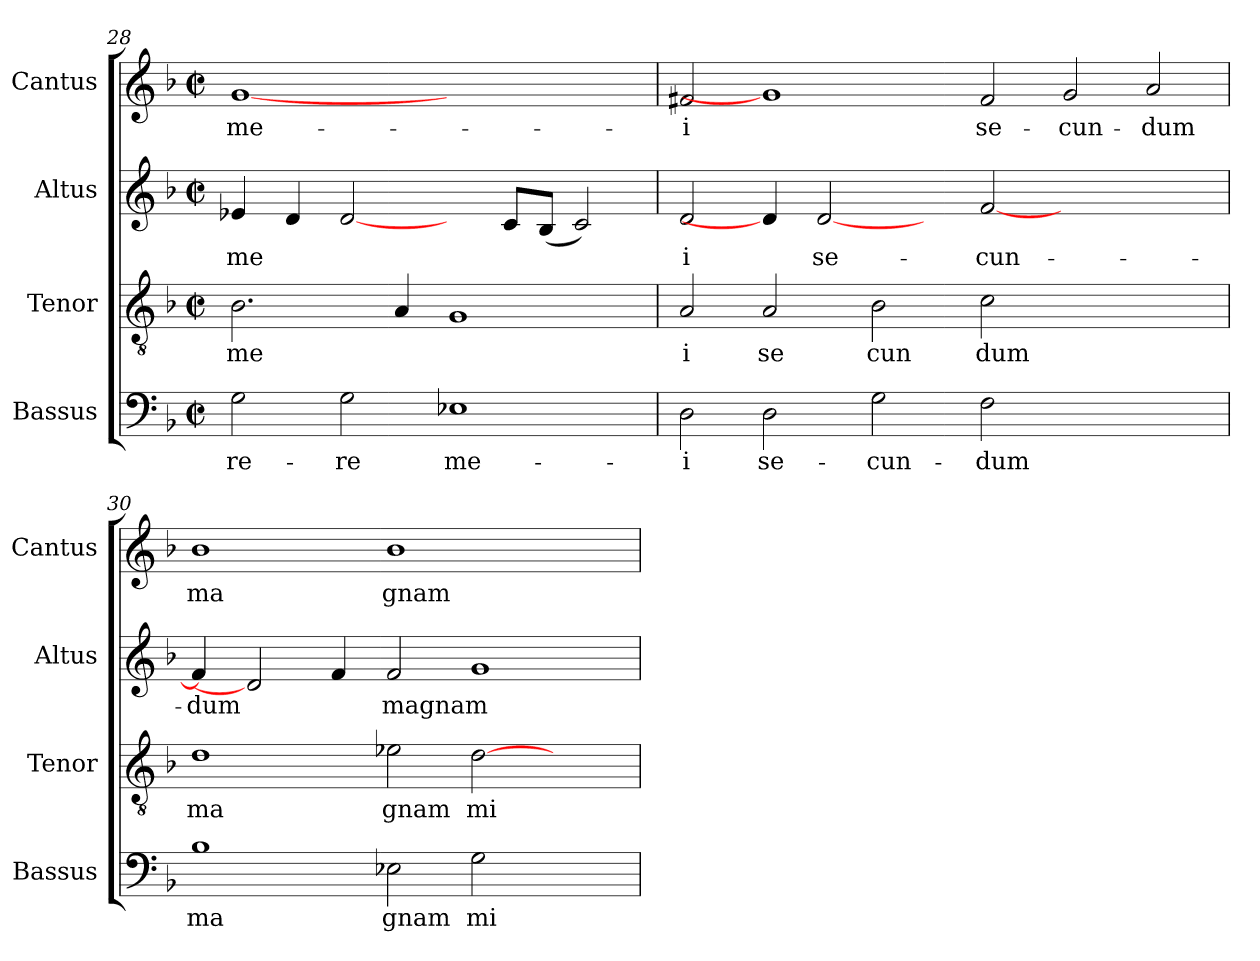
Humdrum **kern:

**kern	**text	**kern	**text	**kern	**text	**kern	**text
*part4	*part4	*part3	*part3	*part2	*part2	*part1	*part1
*staff4	*staff4	*staff3	*staff3	*staff2	*staff2	*staff1	*staff1
*I"Bassus	*	*I"Tenor	*	*I"Altus	*	*I"Cantus	*
*I'Bassus	*	*I'Tenor	*	*I'Altus	*	*I'Cantus	*
*clefF4	*	*clefGv2	*	*clefG2	*	*clefG2	*
*k[b-]	*	*k[b-]	*	*k[b-]	*	*k[b-]	*
*F:	*	*F:	*	*F:	*	*F:	*
*M2/2	*	*M2/2	*	*M2/2	*	*M2/2	*
*met(c|)	*	*met(c|)	*	*met(c|)	*	*met(c|)	*
=28	=28	=28	=28	=28	=28	=28	=28
!	!LO:LY:b:cj	!	!LO:LY:b:cj	!	!LO:LY:b:cj	!	!LO:LY:b:cj
2G\	-re-	2.B-\	me	4e-X/	me-	[1g	me-
!	!	!	!	!	!LO:LY:b:cj	!	!
.	.	.	.	4d/	--	.	.
!	!LO:LY:b:cj	!	!	!	!LO:LY:b:cj	!	!
2G\	-re	.	.	[2d/	--	.	.
!	!	!	!LO:LY:b:cj	!	!	!	!
.	.	4A/	.	.	.	.	.
!	!LO:LY:b:cj	!	!LO:LY:b:cj	!	!	!	!
1E-X	me-	1G	.	4ryy	.	1ryy	.
!	!	!	!	!	!LO:LY:b:cj	!	!
.	.	.	.	8c/L	--	.	.
!	!	!	!	!	!LO:LY:b:cj	!	!
.	.	.	.	(>8B-/J	--	.	.
!	!	!	!	!	!LO:LY:b:cj	!	!
.	.	.	.	2c/)	--	.	.
=29	=29	=29	=29	=29	=29	=29	=29
!	!LO:LY:b:cj	!	!LO:LY:b:cj	!	!LO:LY:b:cj	!	!LO:LY:b:cj
2D\	-i	2A/	i	2d/	-i	2f#X/	-i
!	!LO:LY:b:cj	!	!LO:LY:b:cj	!	!	!	!
2D\	se-	2A/	se	4d/]	.	1g]	.
!	!	!	!	!	!LO:LY:b:cj	!	!
.	.	.	.	[2d	se-	.	.
!	!LO:LY:b:cj	!	!LO:LY:b:cj	!	!	!	!
2G\	-cun-	2B-\	cun	.	.	.	.
.	.	.	.	4ryy	.	.	.
!	!LO:LY:b:cj	!	!LO:LY:b:cj	!	!LO:LY:b:cj	!	!LO:LY:b:cj
2F\	-dum	2c\	dum	[<2f/	-cun-	2f#/	se-
!	!	!	!	!	!	!	!LO:LY:b:cj
1ryy	.	1ryy	.	1ryy	.	2g/	-cun-
!	!	!	!	!	!	!	!LO:LY:b:cj
.	.	.	.	.	.	2a/	-dum
!!LO:LB:g=z
=30	=30	=30	=30	=30	=30	=30	=30
!	!LO:LY:b:cj	!	!LO:LY:b:cj	!	!LO:LY:b:cj	!	!LO:LY:b:cj
1B-	ma	1d	ma	4f/]	-dum	1b-	ma
.	.	.	.	2d]	.	.	.
!	!	!	!	!	!LO:LY:b:cj	!	!
.	.	.	.	4f/	.	.	.
!	!LO:LY:b:cj	!	!LO:LY:b:cj	!	!LO:LY:b:cj	!	!LO:LY:b:cj
2E-X\	gnam	2e-X\	gnam	2f/	magnam	1b-	gnam
!	!LO:LY:b:cj	!	!LO:LY:b:cj	!	!LO:LY:b:cj	!	!
2G\	mi	[>2d\	mi	1g	.	.	.
2ryy	.	2ryy	.	.	.	2ryy	.
=	=	=	=	=	=	=	=
*-	*-	*-	*-	*-	*-	*-	*-
